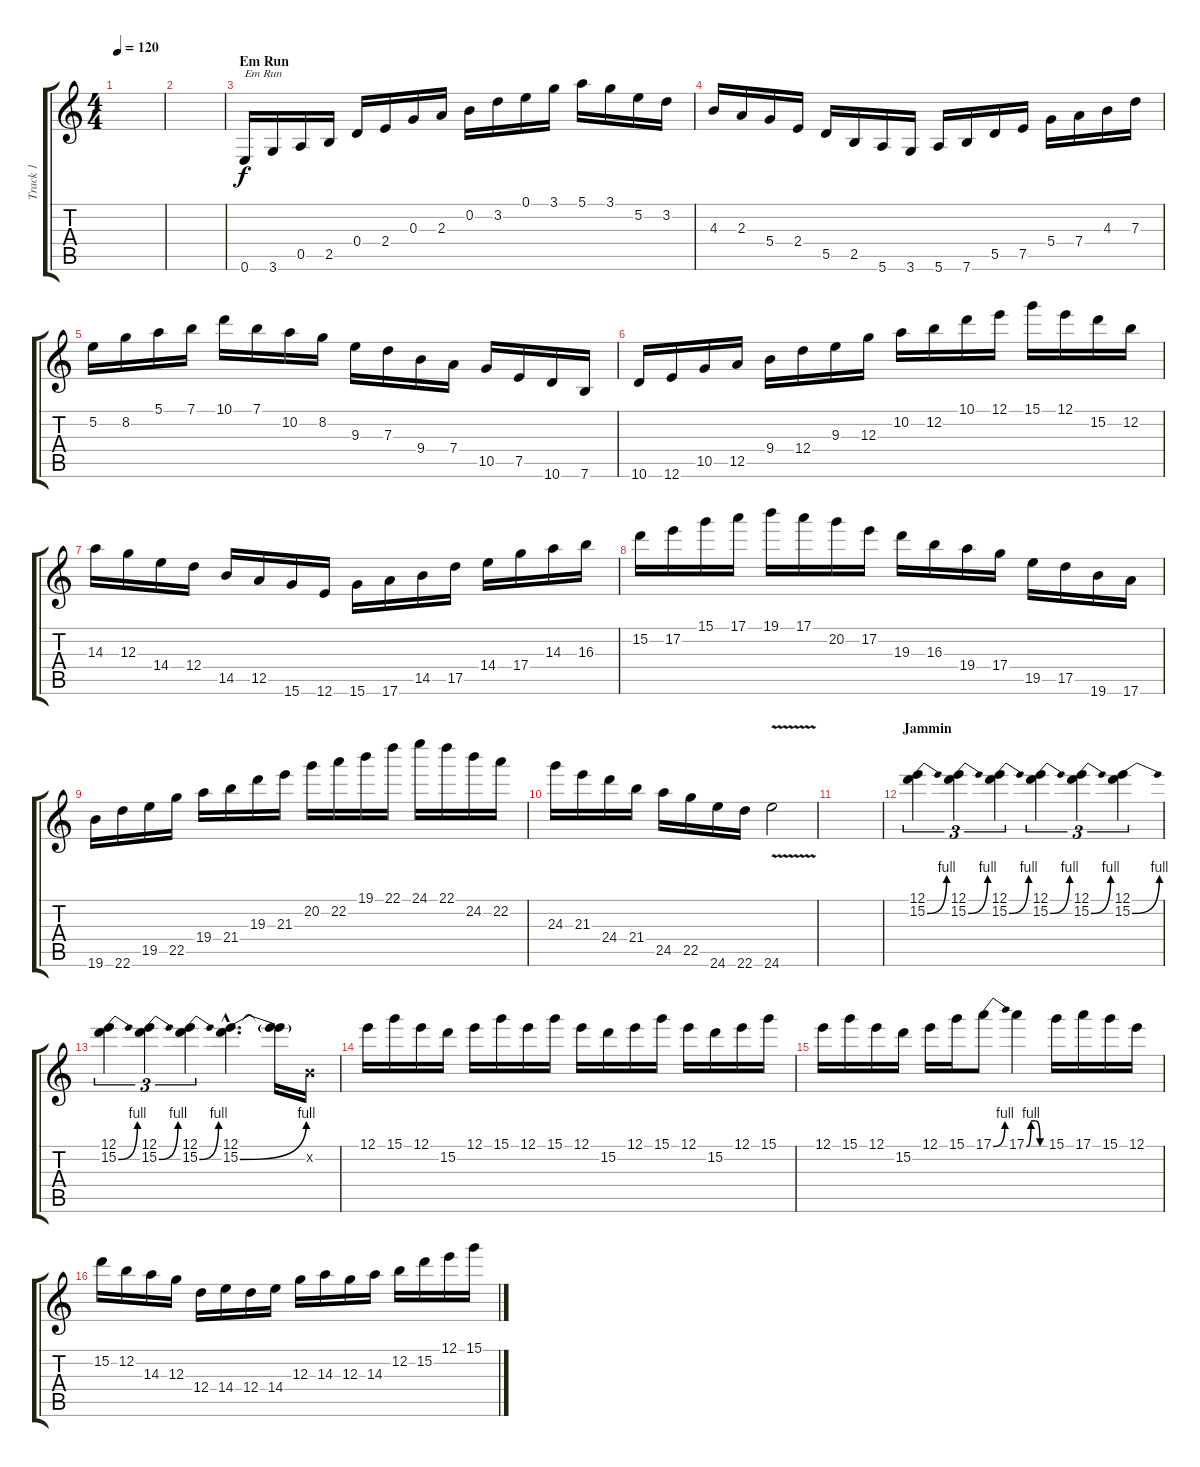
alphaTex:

\track ("Track 1" "Track 1") {instrument distortionguitar}
\staff {score tabs}
\tuning (E4 B3 G3 D3 A2 E2) {hide}
\ts (4 4)
\tempo 120
\clef g2
\ks c
|
|
\section ("" "Em Run")
0.6.16{txt "Em Run"} 3.6.16 0.5.16 2.5.16 0.4.16 2.4.16 0.3.16 2.3.16 0.2.16 3.2.16 0.1.16 3.1.16 5.1.16 3.1.16 5.2.16 3.2.16 |
4.3.16 2.3.16 5.4.16 2.4.16 5.5.16 2.5.16 5.6.16 3.6.16 5.6.16 7.6.16 5.5.16 7.5.16 5.4.16 7.4.16 4.3.16 7.3.16 |
5.2.16 8.2.16 5.1.16 7.1.16 10.1.16 7.1.16 10.2.16 8.2.16 9.3.16 7.3.16 9.4.16 7.4.16 10.5.16 7.5.16 10.6.16 7.6.16 |
10.6.16 12.6.16 10.5.16 12.5.16 9.4.16 12.4.16 9.3.16 12.3.16 10.2.16 12.2.16 10.1.16 12.1.16 15.1.16 12.1.16 15.2.16 12.2.16 |
14.3.16 12.3.16 14.4.16 12.4.16 14.5.16 12.5.16 15.6.16 12.6.16 15.6.16 17.6.16 14.5.16 17.5.16 14.4.16 17.4.16 14.3.16 16.3.16 |
15.2.16 17.2.16 15.1.16 17.1.16 19.1.16 17.1.16 20.2.16 17.2.16 19.3.16 16.3.16 19.4.16 17.4.16 19.5.16 17.5.16 19.6.16 17.6.16 |
19.6.16 22.6.16 19.5.16 22.5.16 19.4.16 21.4.16 19.3.16 21.3.16 20.2.16 22.2.16 19.1.16 22.1.16 24.1.16 22.1.16 24.2.16 22.2.16 |
24.3.16 21.3.16 24.4.16 21.4.16 24.5.16 22.5.16 24.6.16 22.6.16 24.6{v}.2 |
|
\section ("" "Jammin")
(12.1 15.2{be (bend 0 0 60 4)}).4{tu (3 2)} (12.1 15.2{be (bend 0 0 60 4)}).4{tu (3 2)} (12.1 15.2{be (bend 0 0 60 4)}).4{tu (3 2)} (12.1 15.2{be (bend 0 0 60 4)}).4{tu (3 2)} (12.1 15.2{be (bend 0 0 60 4)}).4{tu (3 2)} (12.1 15.2{be (bend 0 0 60 4)}).4{tu (3 2)} |
(12.1 15.2{be (bend 0 0 60 4)}).4{tu (3 2)} (12.1 15.2{be (bend 0 0 60 4)}).4{tu (3 2)} (12.1 15.2{be (bend 0 0 60 4)}).4{tu (3 2)} (12.1{hac} 15.2{be (bend 0 0 60 4) hac}).4{d} (12.1{t} 15.2{t}).16 0.2{x}.16 |
12.1.16 15.1.16 12.1.16 15.2.16 12.1.16 15.1.16 12.1.16 15.1.16 12.1.16 15.2.16 12.1.16 15.1.16 12.1.16 15.2.16 12.1.16 15.1.16 |
12.1.16 15.1.16 12.1.16 15.2.16 12.1.16 15.1.16 17.1{be (bend 0 0 60 4)}.8 17.1{be (custom 0 0 15 4 30 4 45 0 60 0)}.4 15.1.16 17.1.16 15.1.16 12.1.16 |
15.2.16 12.2.16 14.3.16 12.3.16 12.4.16 14.4.16 12.4.16 14.4.16 12.3.16 14.3.16 12.3.16 14.3.16 12.2.16 15.2.16 12.1.16 15.1.16
